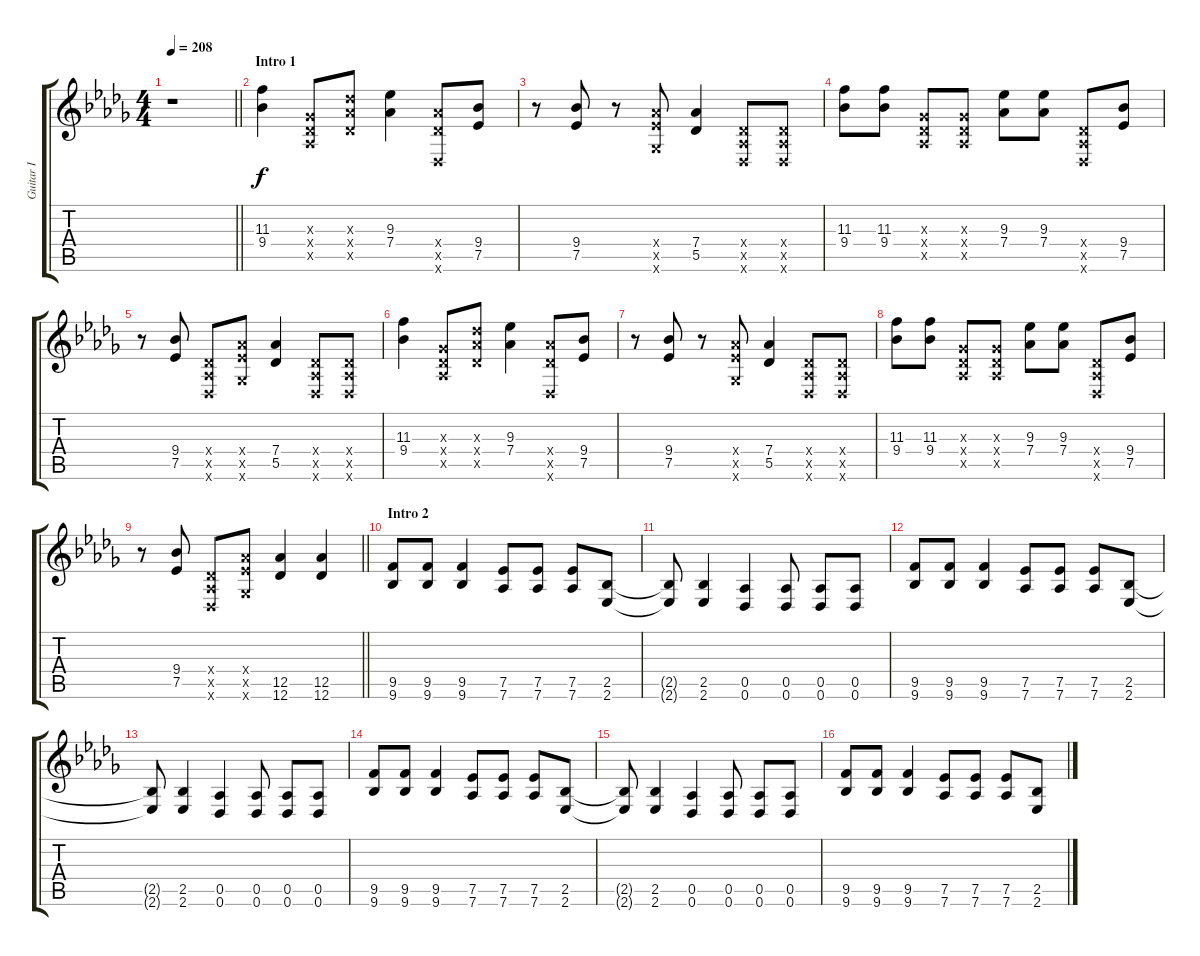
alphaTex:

\track ("Guitar I" "Guitar I") {instrument distortionguitar}
\staff {score tabs}
\tuning (Eb4 Bb3 Gb3 Db3 Ab2 Db2) {hide}
\ts (4 4)
\tempo 208
\clef g2
\barLineRight lightlight
\ks db
r.1{dy f instrument distortionguitar} |
\section ("" "Intro 1")
(11.3 9.4).4{balance 8 instrument overdrivenguitar} (0.3{x} 0.4{x} 0.5{x}).8 (7.3{x} 7.4{x} 5.5{x}).8 (9.3 7.4).4 (7.4{x} 5.5{x} 0.6{x}).8 (9.4 7.5).8 |
r.8 (9.4 7.5).8 r.8 (7.4{x} 7.5{x} 5.6{x}).8 (7.4 5.5).4 (0.4{x} 0.5{x} 0.6{x}).8 (0.4{x} 0.5{x} 0.6{x}).8 |
(11.3 9.4).8 (11.3 9.4).8 (0.3{x} 0.4{x} 0.5{x}).8 (0.3{x} 0.4{x} 0.5{x}).8 (9.3 7.4).8 (9.3 7.4).8 (0.4{x} 0.5{x} 0.6{x}).8 (9.4 7.5).8 |
r.8 (9.4 7.5).8 (0.4{x} 0.5{x} 0.6{x}).8 (7.4{x} 7.5{x} 5.6{x}).8 (7.4 5.5).4 (0.4{x} 0.5{x} 0.6{x}).8 (0.4{x} 0.5{x} 0.6{x}).8 |
(11.3 9.4).4 (0.3{x} 0.4{x} 0.5{x}).8 (7.3{x} 7.4{x} 5.5{x}).8 (9.3 7.4).4 (7.4{x} 5.5{x} 0.6{x}).8 (9.4 7.5).8 |
r.8 (9.4 7.5).8 r.8 (7.4{x} 7.5{x} 5.6{x}).8 (7.4 5.5).4 (0.4{x} 0.5{x} 0.6{x}).8 (0.4{x} 0.5{x} 0.6{x}).8 |
(11.3 9.4).8 (11.3 9.4).8 (0.3{x} 0.4{x} 0.5{x}).8 (0.3{x} 0.4{x} 0.5{x}).8 (9.3 7.4).8 (9.3 7.4).8 (0.4{x} 0.5{x} 0.6{x}).8 (9.4 7.5).8 |
\barLineRight lightlight
r.8 (9.4 7.5).8 (0.4{x} 0.5{x} 0.6{x}).8 (7.4{x} 7.5{x} 5.6{x}).8 (12.5 12.6).4{balance 2 instrument distortionguitar} (12.5 12.6).4 |
\section ("" "Intro 2")
(9.5 9.6).8 (9.5 9.6).8 (9.5 9.6).4 (7.5 7.6).8 (7.5 7.6).8 (7.5 7.6).8 (2.5 2.6).8 |
(2.5{t} 2.6{t}).8 (2.5 2.6).4 (0.5 0.6).4 (0.5 0.6).8 (0.5 0.6).8 (0.5 0.6).8 |
(9.5 9.6).8 (9.5 9.6).8 (9.5 9.6).4 (7.5 7.6).8 (7.5 7.6).8 (7.5 7.6).8 (2.5 2.6).8 |
(2.5{t} 2.6{t}).8 (2.5 2.6).4 (0.5 0.6).4 (0.5 0.6).8 (0.5 0.6).8 (0.5 0.6).8 |
(9.5 9.6).8 (9.5 9.6).8 (9.5 9.6).4 (7.5 7.6).8 (7.5 7.6).8 (7.5 7.6).8 (2.5 2.6).8 |
(2.5{t} 2.6{t}).8 (2.5 2.6).4 (0.5 0.6).4 (0.5 0.6).8 (0.5 0.6).8 (0.5 0.6).8 |
(9.5 9.6).8 (9.5 9.6).8 (9.5 9.6).4 (7.5 7.6).8 (7.5 7.6).8 (7.5 7.6).8 (2.5 2.6).8
